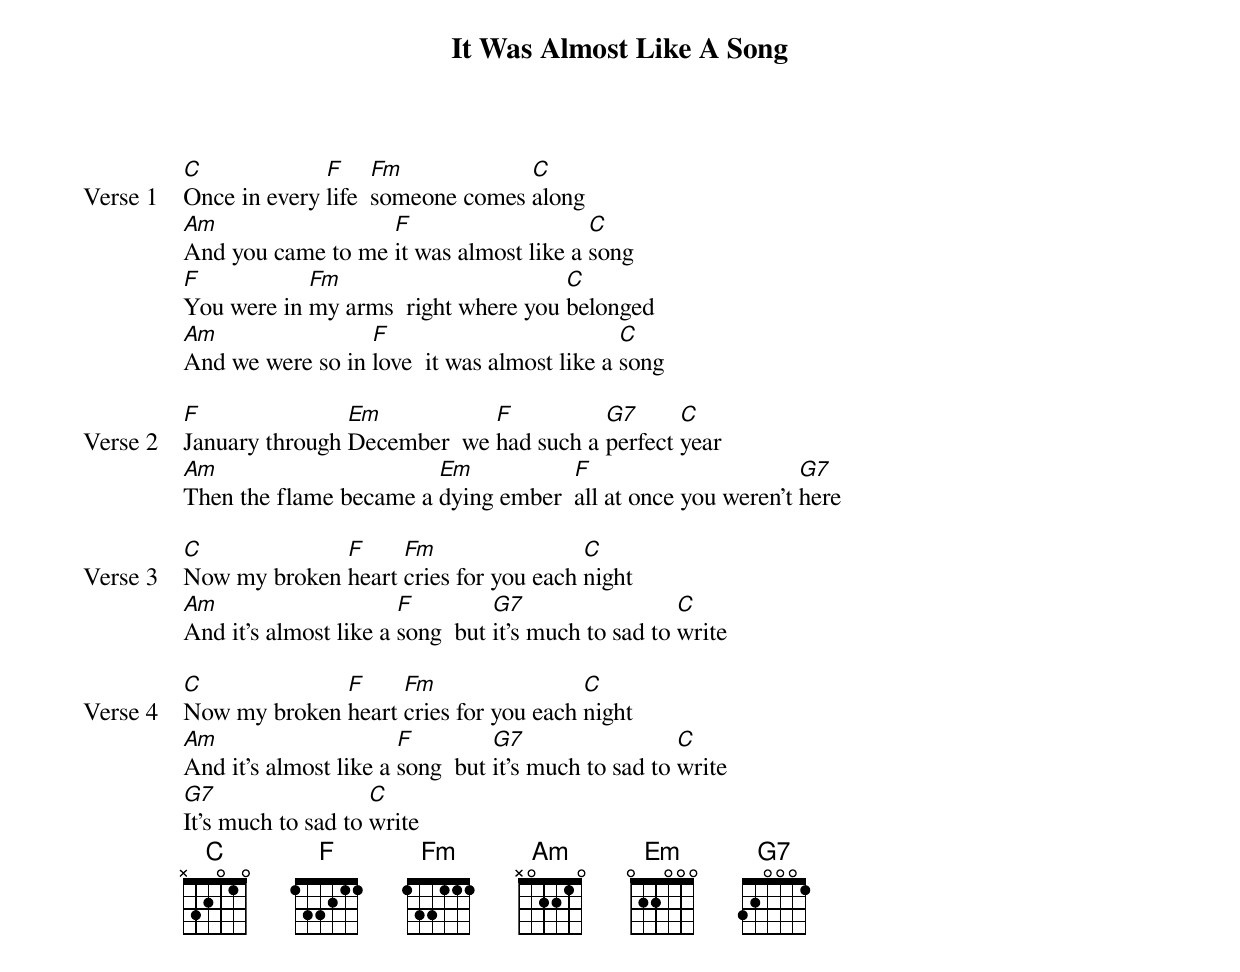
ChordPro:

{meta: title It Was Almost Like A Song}
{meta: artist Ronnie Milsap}
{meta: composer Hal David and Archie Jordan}

{start_of_verse: Verse 1}
[C]Once in every [F]life  [Fm]someone comes [C]along
[Am]And you came to me [F]it was almost like a [C]song
[F]You were in [Fm]my arms  right where you [C]belonged
[Am]And we were so in [F]love  it was almost like a [C]song
{end_of_verse}

{start_of_verse: Verse 2}
[F]January through [Em]December  we [F]had such a [G7]perfect [C]year
[Am]Then the flame became a [Em]dying ember  [F]all at once you weren't [G7]here
{end_of_verse}

{start_of_verse: Verse 3}
[C]Now my broken [F]heart [Fm]cries for you each [C]night
[Am]And it's almost like a [F]song  but [G7]it's much to sad to [C]write
{end_of_verse}

{start_of_verse: Verse 4}
[C]Now my broken [F]heart [Fm]cries for you each [C]night
[Am]And it's almost like a [F]song  but [G7]it's much to sad to [C]write
[G7]It's much to sad to [C]write
{end_of_verse}
